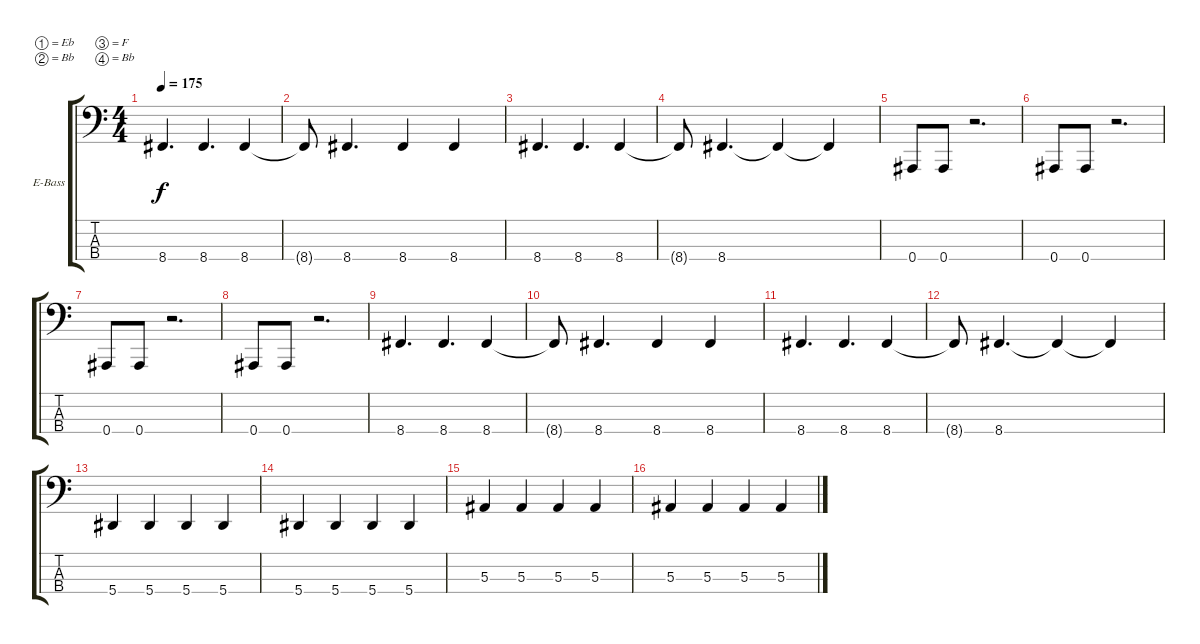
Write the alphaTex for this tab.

\bracketExtendMode groupsimilarinstruments
\firstSystemTrackNameOrientation horizontal
\otherSystemsTrackNameOrientation horizontal
\track ("Piste 5" "E-Bass") {instrument electricbasspick}
\staff {score tabs}
\tuning (Eb2 Bb1 F1 Bb0)
\ts (4 4)
\tempo 175
\clef f4
\ks c
8.4.4{d dy f} 8.4.4{d} 8.4.4 |
8.4{t}.8 8.4.4{d} 8.4.4 8.4.4 |
8.4.4{d} 8.4.4{d} 8.4.4 |
8.4{t}.8 8.4.4{d} 8.4{t}.4 8.4{t}.4 |
0.4.8 0.4.8 r.2{d} |
0.4.8 0.4.8 r.2{d} |
0.4.8 0.4.8 r.2{d} |
0.4.8 0.4.8 r.2{d} |
8.4.4{d} 8.4.4{d} 8.4.4 |
8.4{t}.8 8.4.4{d} 8.4.4 8.4.4 |
8.4.4{d} 8.4.4{d} 8.4.4 |
8.4{t}.8 8.4.4{d} 8.4{t}.4 8.4{t}.4 |
5.4.4 5.4.4 5.4.4 5.4.4 |
5.4.4 5.4.4 5.4.4 5.4.4 |
5.3.4 5.3.4 5.3.4 5.3.4 |
5.3.4 5.3.4 5.3.4 5.3.4
